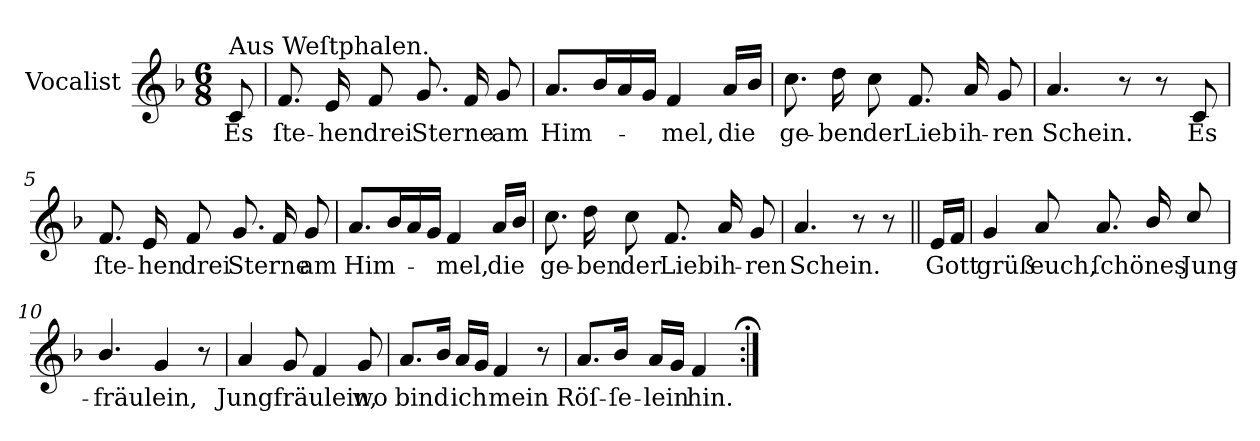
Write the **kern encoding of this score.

**kern	**text
*part1	*part1
*staff1	*staff1
*I"Vocalist	*
*k[b-]	*
*F:	*
*M6/8	*
=	=
!LO:TX:a:t=Aus Weſtphalen.	!
8c	Es
=1	=1
8.f	ſte-
16e	-hen
8f	drei
8.g	Sterne
16f	.
8g	am
=2	=2
8.aL	Him-
16b-L	.
16a	.
16gJJ	.
4f	-mel,
16aLL	die
16b-JJ	.
=3	=3
8.cc	ge-
16dd	-ben
8cc	der
8.f	Lieb
16a	ih-
8g	-ren
=4	=4
4.a	Schein.
8r	.
8r	.
8c	Es
=5	=5
8.f	ſte-
16e	-hen
8f	drei
8.g	Sterne
16f	.
8g	am
=6	=6
8.aL	Him-
16b-L	.
16a	.
16gJJ	.
4f	-mel,
16aLL	die
16b-JJ	.
=7	=7
8.cc	ge-
16dd	-ben
8cc	der
8.f	Lieb
16a	ih-
8g	-ren
=8	=8
4.a	Schein.
8r	.
8r	.
=||	=||
16eLL	Gott
16fJJ	.
=9	=9
4g	grüß
8a	euch,
8.a	ſchönes
16b-/	.
8cc/	Jung-
=10	=10
4.b-/	-fräulein,
4g	.
8r	.
=11	=11
4a	Jungfräulein,
8g	.
4f	.
8g	wo
=12	=12
8.aL	bind
16b-Jk	.
16aLL	ich
16gJJ	.
4f	mein
8r	.
=13	=13
8.aL	Röſ-
16b-Jk	-ſe-
16aLL	-lein
16gJJ	.
4f	hin.
=:|!;	=:|!;
*-	*-
